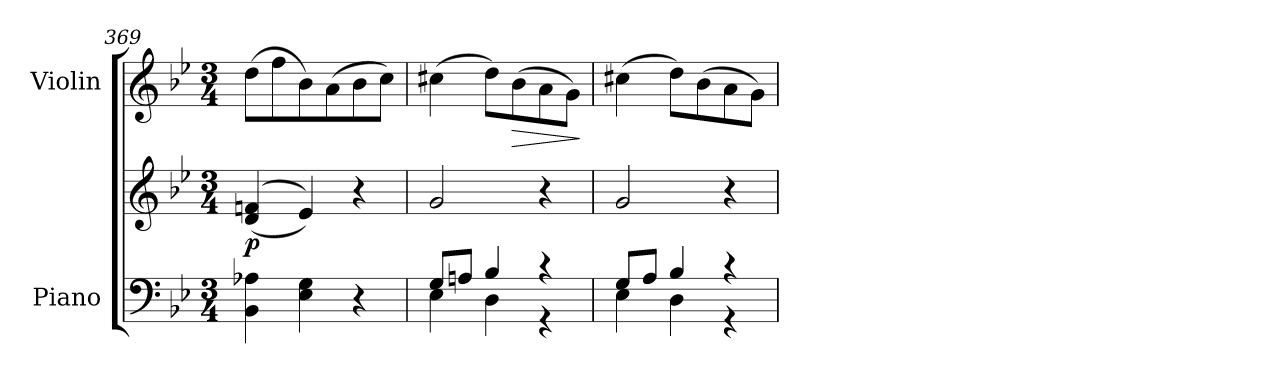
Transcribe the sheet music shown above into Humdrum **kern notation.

**kern	**kern	**dynam	**kern	**dynam
*part2	*part2	*part2	*part1	*part1
*staff3	*staff2	*staff2/3	*staff1	*staff1
*I"Piano	*	*	*I"Violin	*
*I'Pno.	*	*	*I'Vln.	*
*clefF4	*clefG2	*	*clefG2	*
*k[b-e-]	*k[b-e-]	*	*k[b-e-]	*
*M3/4	*M3/4	*	*M3/4	*
=369	=369	=369	=369	=369
!	!	!LO:DY:b	!	!
4BB-\ 4A-X\	(>(4d/ 4fn/	p	(8dd\L	.
.	.	.	8ff\	.
4E-\ 4G\	4e-/))	.	8b-\)	.
.	.	.	(8a\	.
4r	4r	.	8b-\	.
.	.	.	8cc\J)	.
=370	=370	=370	=370	=370
*^	*	*	*	*
8G/L	4E-\	2g/	.	(4cc#X\	.
8An/J	.	.	.	.	.
*	*	*	*	*MM66	*
4B-/	4D\	.	.	8dd\L)	.
!	!	!	!	!	!LO:HP:b
.	.	.	.	(8b-\	>
4r	4r	4r	.	8a\	.
.	.	.	.	8g\J)	.
*v	*v	*	*	*	*
.	.	.	.	]
=371	=371	=371	=371	=371
*^	*	*	*	*
!	!	!	!	!	!LO:DY:b
!	!	!	!	!	!LO:DY:n=1:b
8G/L	4E-\	2g/	.	(4cc#X\	p mp
8A/J	.	.	.	.	.
4B-/	4D\	.	.	8dd\L)	.
.	.	.	.	(8b-\	.
4r	4r	4r	.	8a\	.
.	.	.	.	8g\J)	.
*v	*v	*	*	*	*
=	=	=	=	=
*-	*-	*-	*-	*-
